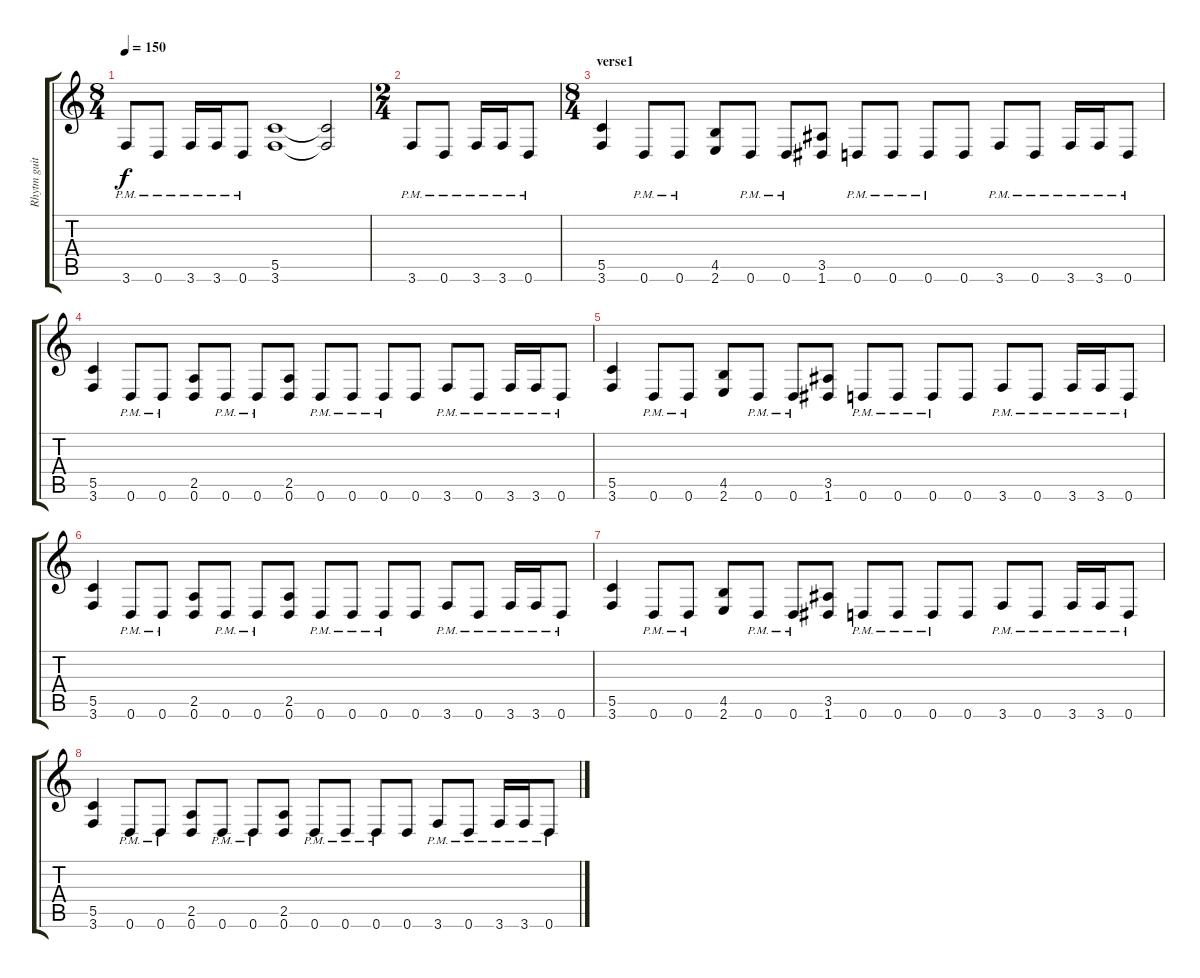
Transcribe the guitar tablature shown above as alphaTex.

\track ("Rhytm guitar2" "Rhytm guit") {instrument distortionguitar}
\staff {score tabs}
\tuning (D4 A3 F3 C3 G2 D2) {hide}
\ts (8 4)
\tempo 150
\clef g2
\ks c
3.6{pm}.8{dy f} 0.6{pm}.8 3.6{pm}.16 3.6{pm}.16 0.6{pm}.8 (5.5 3.6).1 (5.5{t} 3.6{t}).2 |
\ts (2 4)
3.6{pm}.8 0.6{pm}.8 3.6{pm}.16 3.6{pm}.16 0.6{pm}.8 |
\ts (8 4)
\section ("" "verse1")
(5.5 3.6).4 0.6{pm}.8 0.6{pm}.8 (4.5 2.6).8 0.6{pm}.8 0.6{pm}.8 (3.5 1.6).8 0.6{pm}.8 0.6{pm}.8 0.6{pm}.8 0.6.8 3.6{pm}.8 0.6{pm}.8 3.6{pm}.16 3.6{pm}.16 0.6{pm}.8 |
(5.5 3.6).4 0.6{pm}.8 0.6{pm}.8 (2.5 0.6).8 0.6{pm}.8 0.6{pm}.8 (2.5 0.6).8 0.6{pm}.8 0.6{pm}.8 0.6{pm}.8 0.6.8 3.6{pm}.8 0.6{pm}.8 3.6{pm}.16 3.6{pm}.16 0.6{pm}.8 |
(5.5 3.6).4 0.6{pm}.8 0.6{pm}.8 (4.5 2.6).8 0.6{pm}.8 0.6{pm}.8 (3.5 1.6).8 0.6{pm}.8 0.6{pm}.8 0.6{pm}.8 0.6.8 3.6{pm}.8 0.6{pm}.8 3.6{pm}.16 3.6{pm}.16 0.6{pm}.8 |
(5.5 3.6).4 0.6{pm}.8 0.6{pm}.8 (2.5 0.6).8 0.6{pm}.8 0.6{pm}.8 (2.5 0.6).8 0.6{pm}.8 0.6{pm}.8 0.6{pm}.8 0.6.8 3.6{pm}.8 0.6{pm}.8 3.6{pm}.16 3.6{pm}.16 0.6{pm}.8 |
(5.5 3.6).4 0.6{pm}.8 0.6{pm}.8 (4.5 2.6).8 0.6{pm}.8 0.6{pm}.8 (3.5 1.6).8 0.6{pm}.8 0.6{pm}.8 0.6{pm}.8 0.6.8 3.6{pm}.8 0.6{pm}.8 3.6{pm}.16 3.6{pm}.16 0.6{pm}.8 |
(5.5 3.6).4 0.6{pm}.8 0.6{pm}.8 (2.5 0.6).8 0.6{pm}.8 0.6{pm}.8 (2.5 0.6).8 0.6{pm}.8 0.6{pm}.8 0.6{pm}.8 0.6.8 3.6{pm}.8 0.6{pm}.8 3.6{pm}.16 3.6{pm}.16 0.6{pm}.8
